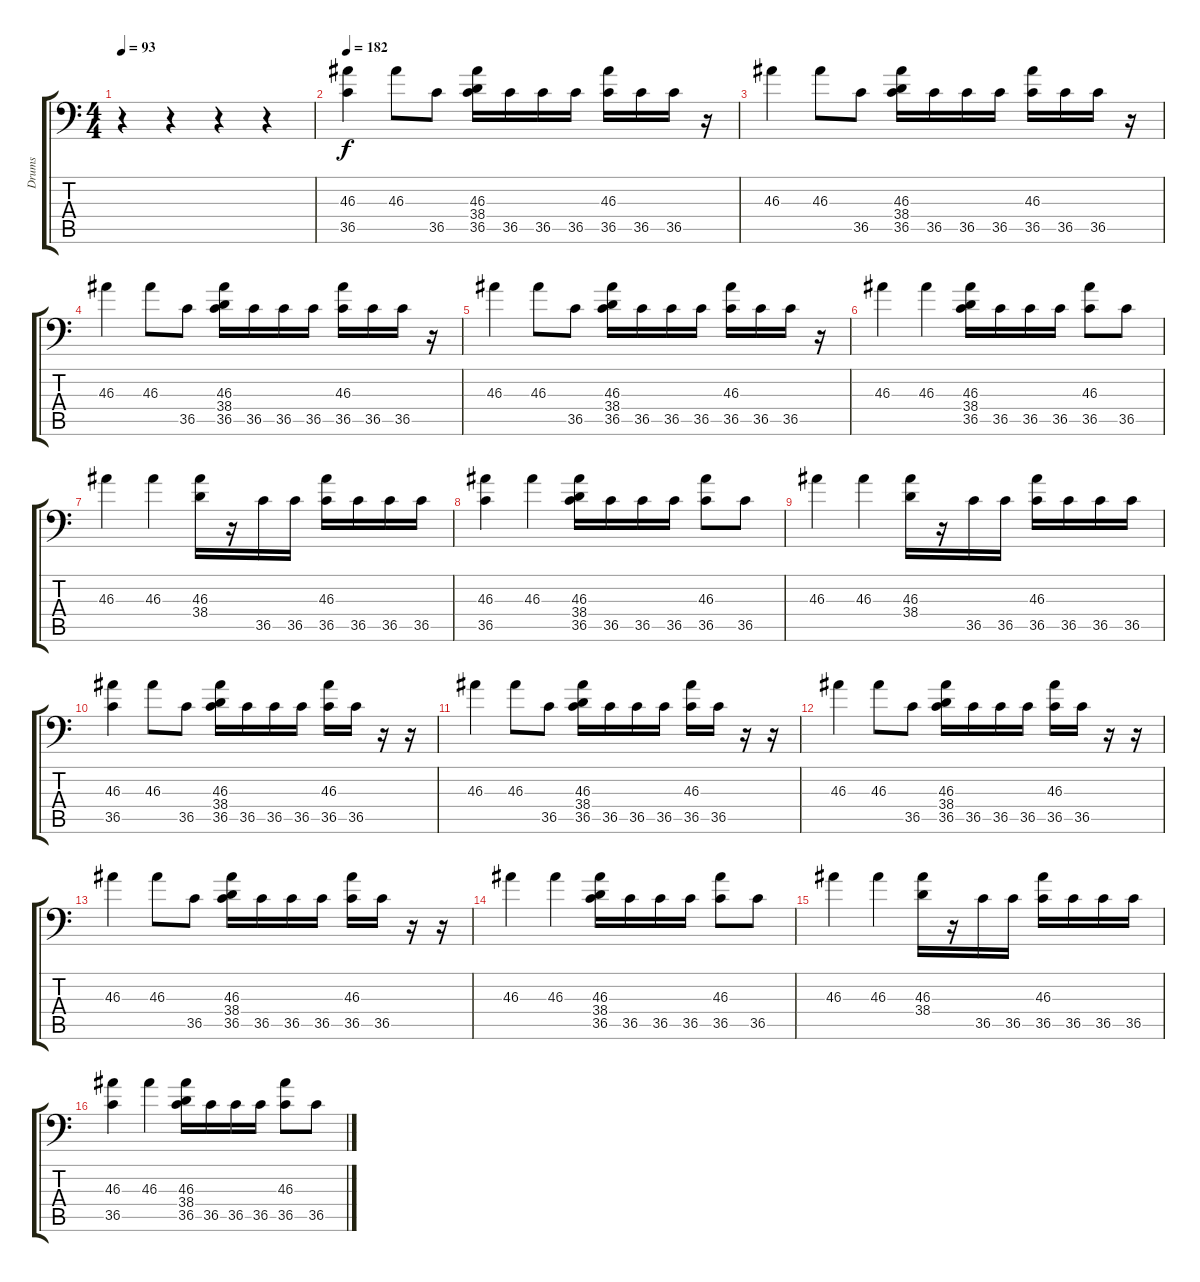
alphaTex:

\track ("Drums" "Drums") {instrument acousticgrandpiano}
\staff {score tabs}
\tuning (C-1 C-1 C-1 C-1 C-1 C-1) {hide}
\ts (4 4)
\tempo 93
\clef f4
\ks c
r.4{dy f} r.4 r.4 r.4 |
\tempo 182
(46.3 36.5).4 46.3.8 36.5.8 (46.3 38.4 36.5).16 36.5.16 36.5.16 36.5.16 (46.3 36.5).16 36.5.16 36.5.16 r.16 |
46.3.4 46.3.8 36.5.8 (46.3 38.4 36.5).16 36.5.16 36.5.16 36.5.16 (46.3 36.5).16 36.5.16 36.5.16 r.16 |
46.3.4 46.3.8 36.5.8 (46.3 38.4 36.5).16 36.5.16 36.5.16 36.5.16 (46.3 36.5).16 36.5.16 36.5.16 r.16 |
46.3.4 46.3.8 36.5.8 (46.3 38.4 36.5).16 36.5.16 36.5.16 36.5.16 (46.3 36.5).16 36.5.16 36.5.16 r.16 |
46.3.4 46.3.4 (46.3 38.4 36.5).16 36.5.16 36.5.16 36.5.16 (46.3 36.5).8 36.5.8 |
46.3.4 46.3.4 (46.3 38.4).16 r.16 36.5.16 36.5.16 (46.3 36.5).16 36.5.16 36.5.16 36.5.16 |
(46.3 36.5).4 46.3.4 (46.3 38.4 36.5).16 36.5.16 36.5.16 36.5.16 (46.3 36.5).8 36.5.8 |
46.3.4 46.3.4 (46.3 38.4).16 r.16 36.5.16 36.5.16 (46.3 36.5).16 36.5.16 36.5.16 36.5.16 |
(46.3 36.5).4 46.3.8 36.5.8 (46.3 38.4 36.5).16 36.5.16 36.5.16 36.5.16 (46.3 36.5).16 36.5.16 r.16 r.16 |
46.3.4 46.3.8 36.5.8 (46.3 38.4 36.5).16 36.5.16 36.5.16 36.5.16 (46.3 36.5).16 36.5.16 r.16 r.16 |
46.3.4 46.3.8 36.5.8 (46.3 38.4 36.5).16 36.5.16 36.5.16 36.5.16 (46.3 36.5).16 36.5.16 r.16 r.16 |
46.3.4 46.3.8 36.5.8 (46.3 38.4 36.5).16 36.5.16 36.5.16 36.5.16 (46.3 36.5).16 36.5.16 r.16 r.16 |
46.3.4 46.3.4 (46.3 38.4 36.5).16 36.5.16 36.5.16 36.5.16 (46.3 36.5).8 36.5.8 |
46.3.4 46.3.4 (46.3 38.4).16 r.16 36.5.16 36.5.16 (46.3 36.5).16 36.5.16 36.5.16 36.5.16 |
(46.3 36.5).4 46.3.4 (46.3 38.4 36.5).16 36.5.16 36.5.16 36.5.16 (46.3 36.5).8 36.5.8
